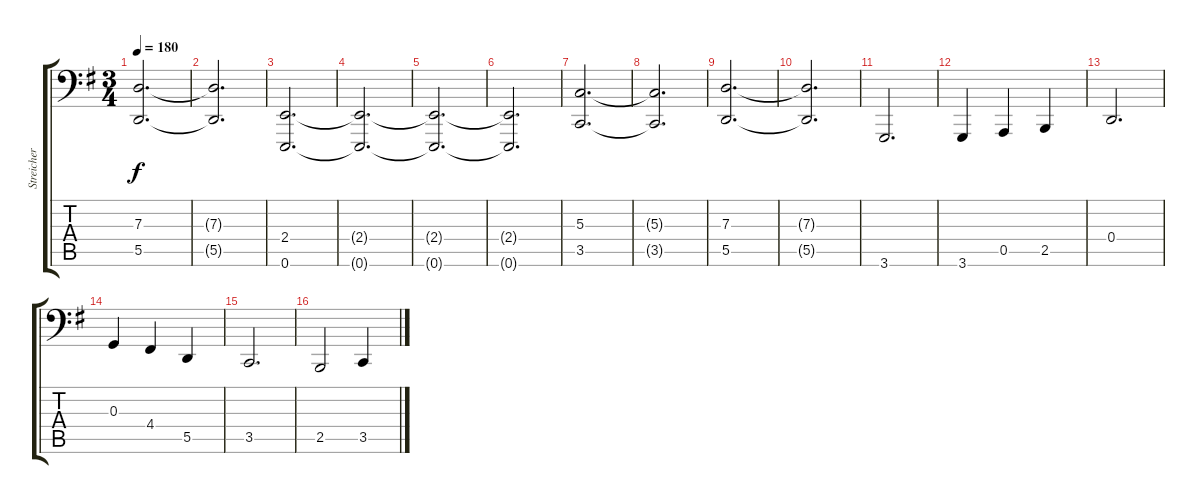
\track ("Streicher" "Streicher") {instrument stringensemble1}
\staff {score tabs}
\tuning (E3 B2 G2 D2 A1 E1) {hide}
\ts (3 4)
\tempo 180
\clef f4
\ks eminor
(7.3 5.5).2{d dy f} |
(7.3{t} 5.5{t}).2{d} |
(2.4 0.6).2{d} |
(2.4{t} 0.6{t}).2{d} |
(2.4{t} 0.6{t}).2{d} |
(2.4{t} 0.6{t}).2{d} |
(5.3 3.5).2{d} |
(5.3{t} 3.5{t}).2{d} |
(7.3 5.5).2{d} |
(7.3{t} 5.5{t}).2{d} |
3.6.2{d} |
3.6.4 0.5.4 2.5.4 |
0.4.2{d} |
0.3.4 4.4.4 5.5.4 |
3.5.2{d} |
2.5.2 3.5.4
